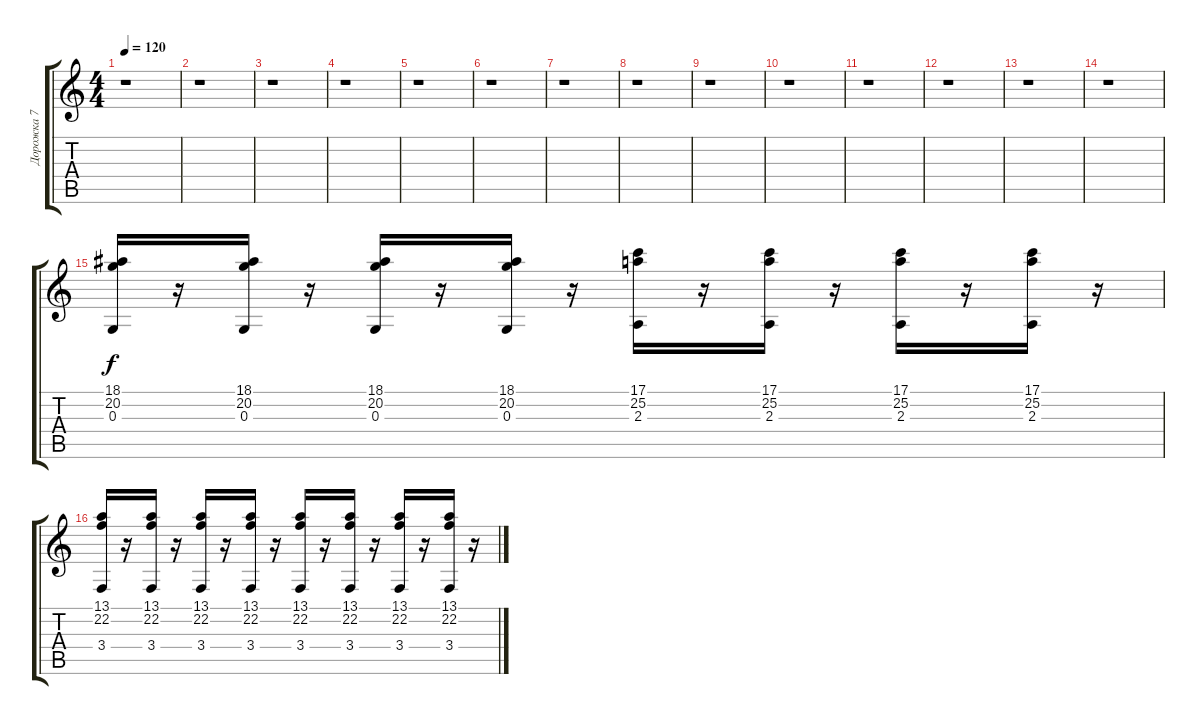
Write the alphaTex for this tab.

\track ("Дорожка 7" "Дорожка 7") {instrument lead6voice}
\staff {score tabs}
\tuning (E4 B3 G3 D3 A2 E2) {hide}
\ts (4 4)
\tempo 120
\clef g2
\ks c
r.1{dy f} |
r.1 |
r.1 |
r.1 |
r.1 |
r.1 |
r.1 |
r.1 |
r.1 |
r.1 |
r.1 |
r.1 |
r.1 |
r.1 |
(18.1 20.2 0.3).16{volume 16 balance 8 instrument stringensemble1} r.16 (18.1 20.2 0.3).16 r.16 (18.1 20.2 0.3).16 r.16 (18.1 20.2 0.3).16 r.16 (17.1 25.2 2.3).16 r.16 (17.1 25.2 2.3).16 r.16 (17.1 25.2 2.3).16 r.16 (17.1 25.2 2.3).16 r.16 |
(13.1 22.2 3.4).16 r.16 (13.1 22.2 3.4).16 r.16 (13.1 22.2 3.4).16 r.16 (13.1 22.2 3.4).16 r.16 (13.1 22.2 3.4).16 r.16 (13.1 22.2 3.4).16 r.16 (13.1 22.2 3.4).16 r.16 (13.1 22.2 3.4).16 r.16
